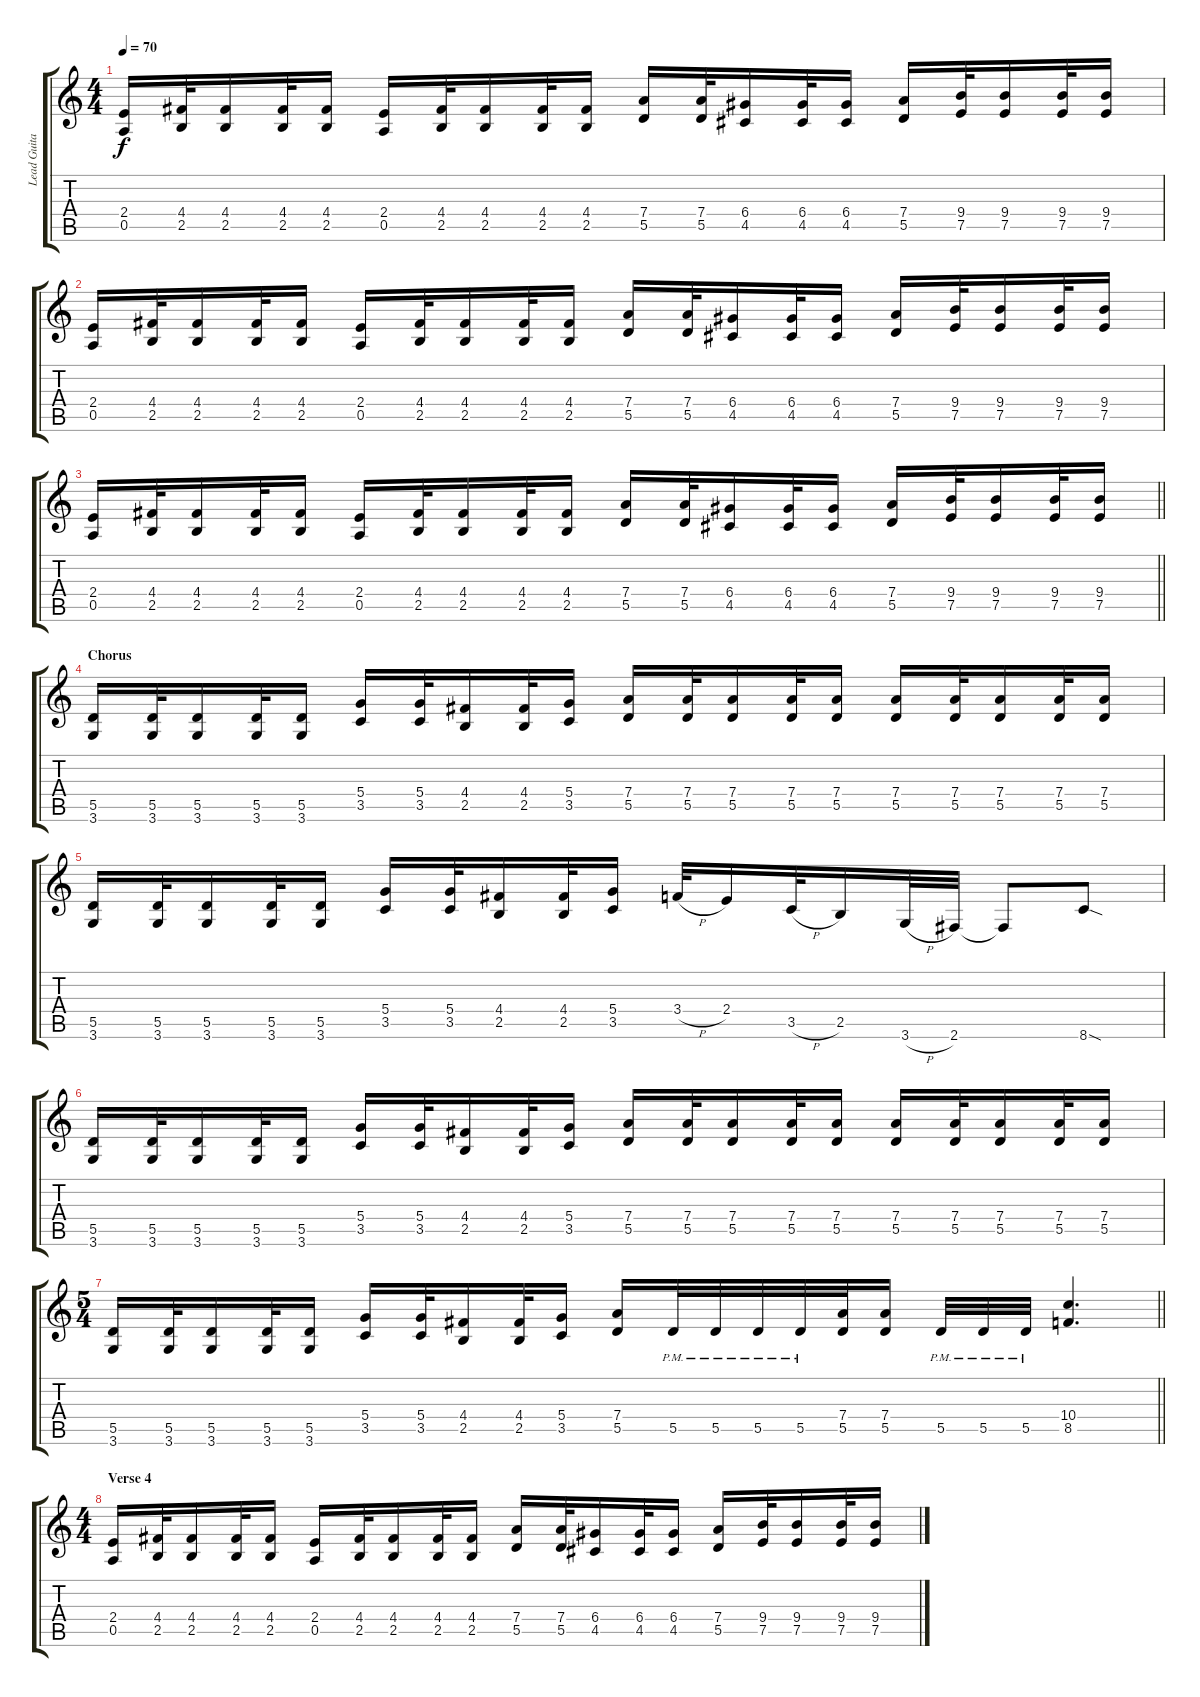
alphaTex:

\track ("Lead Guitar" "Lead Guita") {instrument distortionguitar}
\staff {score tabs}
\tuning (E4 B3 G3 D3 A2 E2) {hide}
\ts (4 4)
\tempo 70
\clef g2
\ks c
(2.4 0.5).16{dy f} (4.4 2.5).32 (4.4 2.5).16 (4.4 2.5).32 (4.4 2.5).16 (2.4 0.5).16 (4.4 2.5).32 (4.4 2.5).16 (4.4 2.5).32 (4.4 2.5).16 (7.4 5.5).16 (7.4 5.5).32 (6.4 4.5).16 (6.4 4.5).32 (6.4 4.5).16 (7.4 5.5).16 (9.4 7.5).32 (9.4 7.5).16 (9.4 7.5).32 (9.4 7.5).16 |
(2.4 0.5).16 (4.4 2.5).32 (4.4 2.5).16 (4.4 2.5).32 (4.4 2.5).16 (2.4 0.5).16 (4.4 2.5).32 (4.4 2.5).16 (4.4 2.5).32 (4.4 2.5).16 (7.4 5.5).16 (7.4 5.5).32 (6.4 4.5).16 (6.4 4.5).32 (6.4 4.5).16 (7.4 5.5).16 (9.4 7.5).32 (9.4 7.5).16 (9.4 7.5).32 (9.4 7.5).16 |
\barLineRight lightlight
(2.4 0.5).16 (4.4 2.5).32 (4.4 2.5).16 (4.4 2.5).32 (4.4 2.5).16 (2.4 0.5).16 (4.4 2.5).32 (4.4 2.5).16 (4.4 2.5).32 (4.4 2.5).16 (7.4 5.5).16 (7.4 5.5).32 (6.4 4.5).16 (6.4 4.5).32 (6.4 4.5).16 (7.4 5.5).16 (9.4 7.5).32 (9.4 7.5).16 (9.4 7.5).32 (9.4 7.5).16 |
\section ("" "Chorus")
(5.5 3.6).16 (5.5 3.6).32 (5.5 3.6).16 (5.5 3.6).32 (5.5 3.6).16 (5.4 3.5).16 (5.4 3.5).32 (4.4 2.5).16 (4.4 2.5).32 (5.4 3.5).16 (7.4 5.5).16 (7.4 5.5).32 (7.4 5.5).16 (7.4 5.5).32 (7.4 5.5).16 (7.4 5.5).16 (7.4 5.5).32 (7.4 5.5).16 (7.4 5.5).32 (7.4 5.5).16 |
(5.5 3.6).16 (5.5 3.6).32 (5.5 3.6).16 (5.5 3.6).32 (5.5 3.6).16 (5.4 3.5).16 (5.4 3.5).32 (4.4 2.5).16 (4.4 2.5).32 (5.4 3.5).16 3.4{h}.32 2.4.16 3.5{h}.32 2.5.16 3.6{h}.32 2.6.32 2.6{t}.8 8.6{sod}.8 |
(5.5 3.6).16 (5.5 3.6).32 (5.5 3.6).16 (5.5 3.6).32 (5.5 3.6).16 (5.4 3.5).16 (5.4 3.5).32 (4.4 2.5).16 (4.4 2.5).32 (5.4 3.5).16 (7.4 5.5).16 (7.4 5.5).32 (7.4 5.5).16 (7.4 5.5).32 (7.4 5.5).16 (7.4 5.5).16 (7.4 5.5).32 (7.4 5.5).16 (7.4 5.5).32 (7.4 5.5).16 |
\ts (5 4)
\barLineRight lightlight
(5.5 3.6).16 (5.5 3.6).32 (5.5 3.6).16 (5.5 3.6).32 (5.5 3.6).16 (5.4 3.5).16 (5.4 3.5).32 (4.4 2.5).16 (4.4 2.5).32 (5.4 3.5).16 (7.4 5.5).16 5.5{pm}.32 5.5{pm}.32 5.5{pm}.32 5.5{pm}.32 (7.4 5.5).32 (7.4 5.5).16 5.5{pm}.32 5.5{pm}.32 5.5{pm}.32 (10.4 8.5).4{d} |
\ts (4 4)
\section ("" "Verse 4")
(2.4 0.5).16 (4.4 2.5).32 (4.4 2.5).16 (4.4 2.5).32 (4.4 2.5).16 (2.4 0.5).16 (4.4 2.5).32 (4.4 2.5).16 (4.4 2.5).32 (4.4 2.5).16 (7.4 5.5).16 (7.4 5.5).32 (6.4 4.5).16 (6.4 4.5).32 (6.4 4.5).16 (7.4 5.5).16 (9.4 7.5).32 (9.4 7.5).16 (9.4 7.5).32 (9.4 7.5).16
